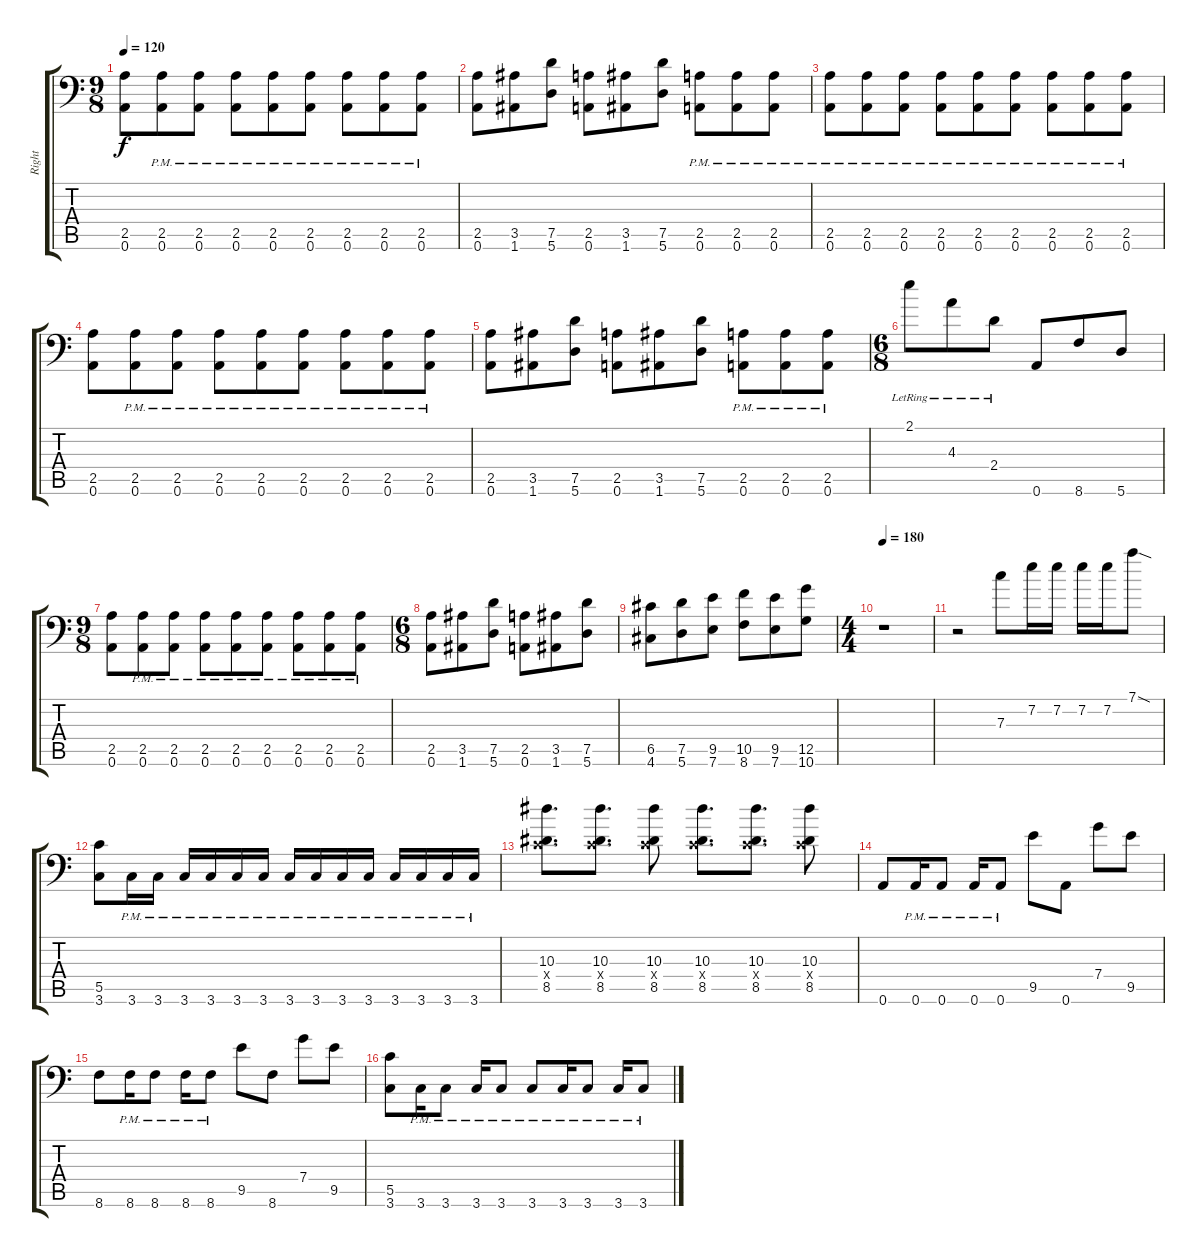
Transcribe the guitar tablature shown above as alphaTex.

\track ("Right" "Right") {instrument distortionguitar}
\staff {score tabs}
\tuning (D4 A3 F3 C3 G2 A1) {hide}
\ts (9 8)
\tempo 120
\clef f4
\ks c
(2.5 0.6).8{dy f} (2.5{pm} 0.6{pm}).8 (2.5{pm} 0.6{pm}).8 (2.5{pm} 0.6{pm}).8 (2.5{pm} 0.6{pm}).8 (2.5{pm} 0.6{pm}).8 (2.5{pm} 0.6{pm}).8 (2.5{pm} 0.6{pm}).8 (2.5{pm} 0.6{pm}).8 |
(2.5 0.6).8 (3.5 1.6).8 (7.5 5.6).8 (2.5 0.6).8 (3.5 1.6).8 (7.5 5.6).8 (2.5{pm} 0.6{pm}).8 (2.5{pm} 0.6{pm}).8 (2.5{pm} 0.6{pm}).8 |
(2.5{pm} 0.6{pm}).8 (2.5{pm} 0.6{pm}).8 (2.5{pm} 0.6{pm}).8 (2.5{pm} 0.6{pm}).8 (2.5{pm} 0.6{pm}).8 (2.5{pm} 0.6{pm}).8 (2.5{pm} 0.6{pm}).8 (2.5{pm} 0.6{pm}).8 (2.5{pm} 0.6{pm}).8 |
(2.5 0.6).8 (2.5{pm} 0.6{pm}).8 (2.5{pm} 0.6{pm}).8 (2.5{pm} 0.6{pm}).8 (2.5{pm} 0.6{pm}).8 (2.5{pm} 0.6{pm}).8 (2.5{pm} 0.6{pm}).8 (2.5{pm} 0.6{pm}).8 (2.5{pm} 0.6{pm}).8 |
(2.5 0.6).8 (3.5 1.6).8 (7.5 5.6).8 (2.5 0.6).8 (3.5 1.6).8 (7.5 5.6).8 (2.5{pm} 0.6{pm}).8 (2.5{pm} 0.6{pm}).8 (2.5{pm} 0.6{pm}).8 |
\ts (6 8)
2.1{lr}.8 4.3{lr}.8 2.4{lr}.8 0.6.8 8.6.8 5.6.8 |
\ts (9 8)
(2.5 0.6).8 (2.5{pm} 0.6{pm}).8 (2.5{pm} 0.6{pm}).8 (2.5{pm} 0.6{pm}).8 (2.5{pm} 0.6{pm}).8 (2.5{pm} 0.6{pm}).8 (2.5{pm} 0.6{pm}).8 (2.5{pm} 0.6{pm}).8 (2.5{pm} 0.6{pm}).8 |
\ts (6 8)
(2.5 0.6).8 (3.5 1.6).8 (7.5 5.6).8 (2.5 0.6).8 (3.5 1.6).8 (7.5 5.6).8 |
(6.5 4.6).8 (7.5 5.6).8 (9.5 7.6).8 (10.5 8.6).8 (9.5 7.6).8 (12.5 10.6).8 |
\ts (4 4)
\tempo 180
r.1 |
r.2 7.3.8 7.2.16 7.2.16 7.2.16 7.2.16 7.1{sod}.8 |
(5.5 3.6).8 3.6{pm}.16 3.6{pm}.16 3.6{pm}.16 3.6{pm}.16 3.6{pm}.16 3.6{pm}.16 3.6{pm}.16 3.6{pm}.16 3.6{pm}.16 3.6{pm}.16 3.6{pm}.16 3.6{pm}.16 3.6{pm}.16 3.6{pm}.16 |
(10.3 0.4{x} 8.5).8{d} (10.3 0.4{x} 8.5).8{d} (10.3 0.4{x} 8.5).8 (10.3 0.4{x} 8.5).8{d} (10.3 0.4{x} 8.5).8{d} (10.3 0.4{x} 8.5).8 |
0.6.8 0.6{pm}.16 0.6{pm}.8 0.6{pm}.16 0.6{pm}.8 9.5.8 0.6.8 7.4.8 9.5.8 |
8.6.8 8.6{pm}.16 8.6{pm}.8 8.6{pm}.16 8.6{pm}.8 9.5.8 8.6.8 7.4.8 9.5.8 |
(5.5 3.6).8 3.6{pm}.16 3.6{pm}.8 3.6{pm}.16 3.6{pm}.8 3.6{pm}.8 3.6{pm}.16 3.6{pm}.8 3.6{pm}.16 3.6{pm}.8
